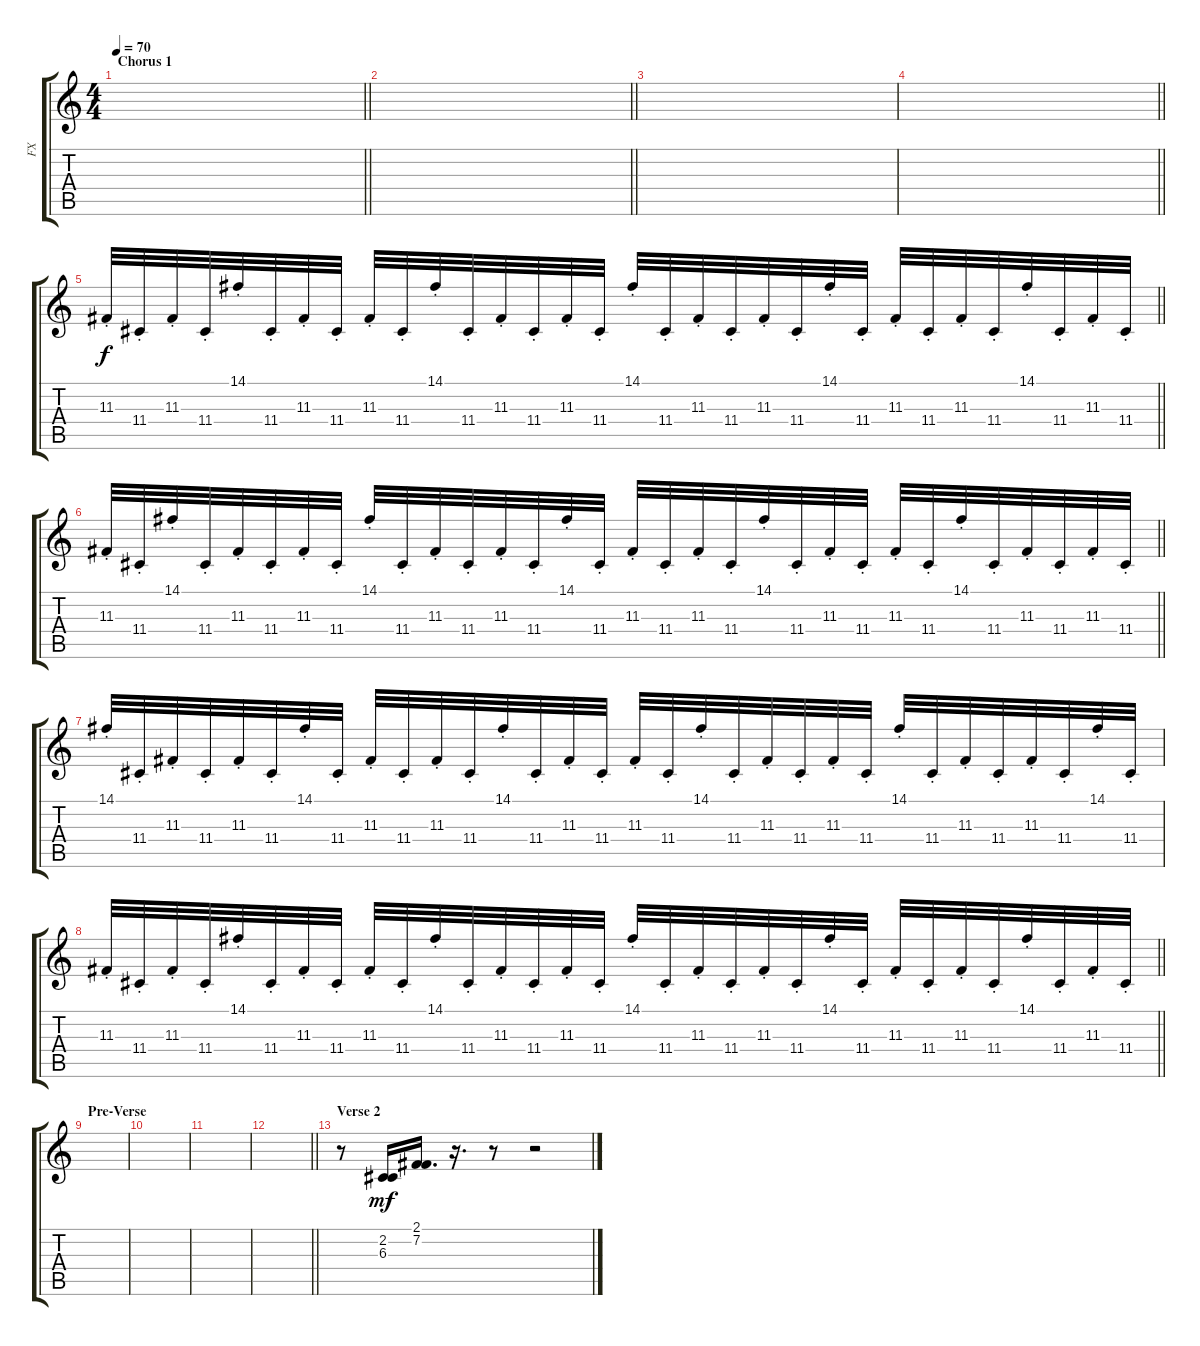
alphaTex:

\track ("FX" "FX") {instrument lead8bassandlead}
\staff {score tabs}
\tuning (E4 B3 G3 D3 A2 E2) {hide}
\ts (4 4)
\section ("" "Chorus 1")
\tempo 70
\clef g2
\barLineRight lightlight
\ks c
|
\barLineRight lightlight
|
|
\barLineRight lightlight
|
\barLineRight lightlight
11.3{st}.32 11.4{st}.32 11.3{st}.32 11.4{st}.32 14.1{st}.32 11.4{st}.32 11.3{st}.32 11.4{st}.32 11.3{st}.32 11.4{st}.32 14.1{st}.32 11.4{st}.32 11.3{st}.32 11.4{st}.32 11.3{st}.32 11.4{st}.32 14.1{st}.32 11.4{st}.32 11.3{st}.32 11.4{st}.32 11.3{st}.32 11.4{st}.32 14.1{st}.32 11.4{st}.32 11.3{st}.32 11.4{st}.32 11.3{st}.32 11.4{st}.32 14.1{st}.32 11.4{st}.32 11.3{st}.32 11.4{st}.32 |
\barLineRight lightlight
11.3{st}.32 11.4{st}.32 14.1{st}.32 11.4{st}.32 11.3{st}.32 11.4{st}.32 11.3{st}.32 11.4{st}.32 14.1{st}.32 11.4{st}.32 11.3{st}.32 11.4{st}.32 11.3{st}.32 11.4{st}.32 14.1{st}.32 11.4{st}.32 11.3{st}.32 11.4{st}.32 11.3{st}.32 11.4{st}.32 14.1{st}.32 11.4{st}.32 11.3{st}.32 11.4{st}.32 11.3{st}.32 11.4{st}.32 14.1{st}.32 11.4{st}.32 11.3{st}.32 11.4{st}.32 11.3{st}.32 11.4{st}.32 |
14.1{st}.32 11.4{st}.32 11.3{st}.32 11.4{st}.32 11.3{st}.32 11.4{st}.32 14.1{st}.32 11.4{st}.32 11.3{st}.32 11.4{st}.32 11.3{st}.32 11.4{st}.32 14.1{st}.32 11.4{st}.32 11.3{st}.32 11.4{st}.32 11.3{st}.32 11.4{st}.32 14.1{st}.32 11.4{st}.32 11.3{st}.32 11.4{st}.32 11.3{st}.32 11.4{st}.32 14.1{st}.32 11.4{st}.32 11.3{st}.32 11.4{st}.32 11.3{st}.32 11.4{st}.32 14.1{st}.32 11.4{st}.32 |
\barLineRight lightlight
11.3{st}.32 11.4{st}.32 11.3{st}.32 11.4{st}.32 14.1{st}.32 11.4{st}.32 11.3{st}.32 11.4{st}.32 11.3{st}.32 11.4{st}.32 14.1{st}.32 11.4{st}.32 11.3{st}.32 11.4{st}.32 11.3{st}.32 11.4{st}.32 14.1{st}.32 11.4{st}.32 11.3{st}.32 11.4{st}.32 11.3{st}.32 11.4{st}.32 14.1{st}.32 11.4{st}.32 11.3{st}.32 11.4{st}.32 11.3{st}.32 11.4{st}.32 14.1{st}.32 11.4{st}.32 11.3{st}.32 11.4{st}.32 |
\section ("" "Pre-Verse")
|
|
|
\barLineRight lightlight
|
\section ("" "Verse 2")
r.8 (2.2 6.3).16{dy mf} (2.1 7.2).16{d} r.16{d} r.8 r.2
